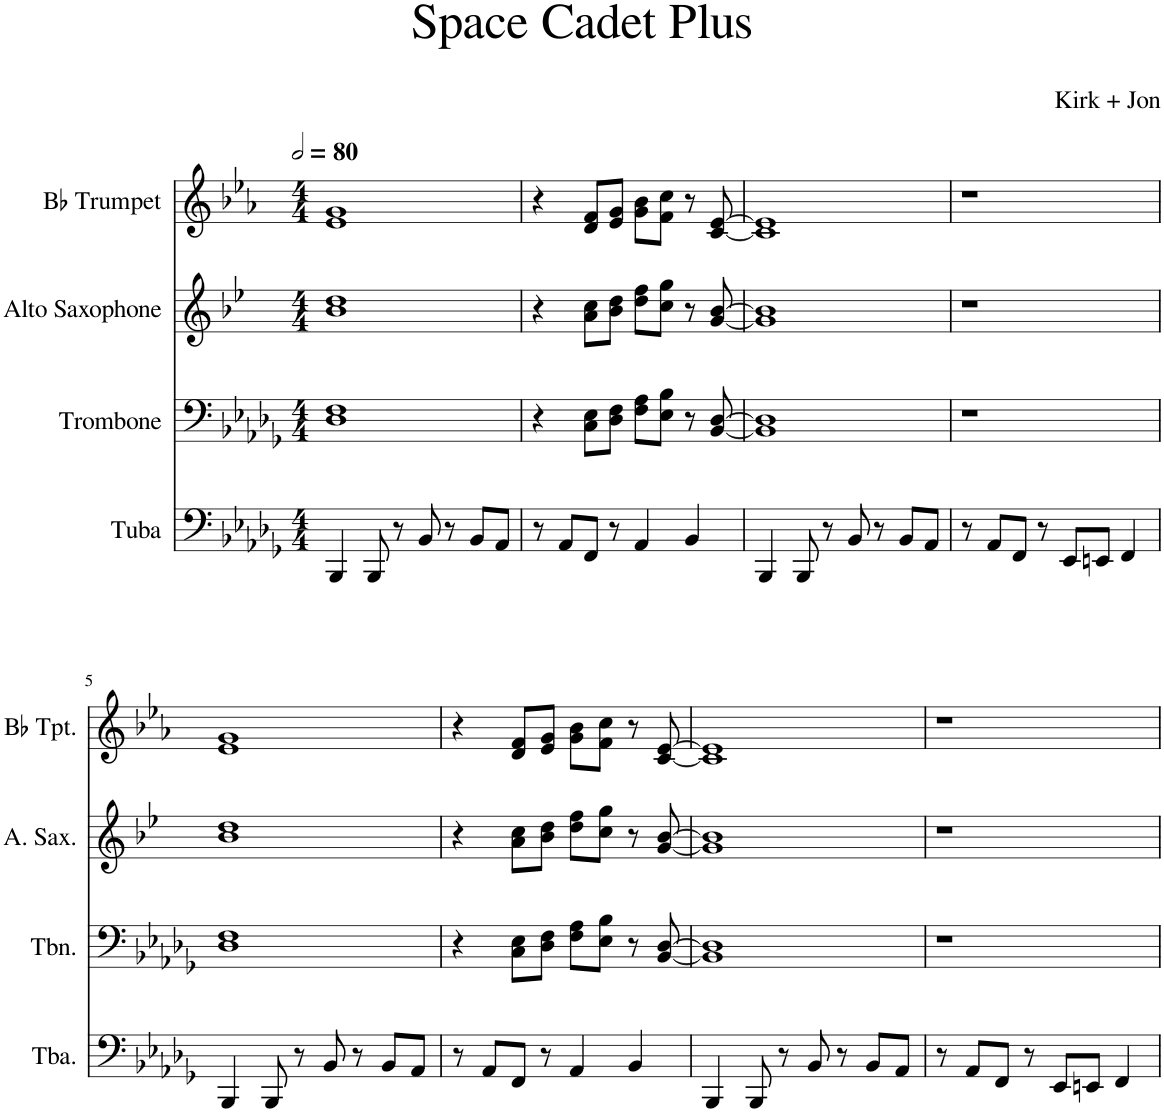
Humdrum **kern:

**kern	**kern	**kern	**kern
*part4	*part3	*part2	*part1
*staff4	*staff3	*staff2	*staff1
*I"Tuba	*I"Trombone	*I"Alto Saxophone	*I"Bb Trumpet
*I'Tba.	*I'Tbn.	*I'A. Sax.	*I'Bb Tpt.
*clefF4	*clefF4	*clefG2	*clefG2
*	*	*Trd5c9	*Trd1c2
*k[b-e-a-d-g-]	*k[b-e-a-d-g-]	*k[b-e-]	*k[b-e-a-]
*M4/4	*M4/4	*M4/4	*M4/4
*MM160	*MM160	*MM160	*MM160
=1	=1	=1	=1
4BBB-/	1D- 1F	1b- 1dd	1e- 1g
8BBB-/	.	.	.
8r	.	.	.
8BB-/	.	.	.
8r	.	.	.
8BB-/L	.	.	.
8AA-/J	.	.	.
=2	=2	=2	=2
8r	4r	4r	4r
8AA-/L	.	.	.
8FF/J	8C\ 8E-\L	8a\ 8cc\L	8d/ 8f/L
8r	8D-\ 8F\J	8b-\ 8dd\J	8e-/ 8g/J
4AA-/	8F\ 8A-\L	8dd\ 8ff\L	8g\ 8b-\L
.	8E-\ 8B-\J	8cc\ 8gg\J	8f\ 8cc\J
4BB-/	8r	8r	8r
.	[8BB-/ [8D-/	[8g/ [8b-/	[8c/ [8e-/
=3	=3	=3	=3
4BBB-/	1BB-] 1D-]	1g] 1b-]	1c] 1e-]
8BBB-/	.	.	.
8r	.	.	.
8BB-/	.	.	.
8r	.	.	.
8BB-/L	.	.	.
8AA-/J	.	.	.
=4	=4	=4	=4
8r	1r	1r	1r
8AA-/L	.	.	.
8FF/J	.	.	.
8r	.	.	.
8EE-/L	.	.	.
8EEn/J	.	.	.
4FF/	.	.	.
!!LO:LB:g=z
=5	=5	=5	=5
4BBB-/	1D- 1F	1b- 1dd	1e- 1g
8BBB-/	.	.	.
8r	.	.	.
8BB-/	.	.	.
8r	.	.	.
8BB-/L	.	.	.
8AA-/J	.	.	.
=6	=6	=6	=6
8r	4r	4r	4r
8AA-/L	.	.	.
8FF/J	8C\ 8E-\L	8a\ 8cc\L	8d/ 8f/L
8r	8D-\ 8F\J	8b-\ 8dd\J	8e-/ 8g/J
4AA-/	8F\ 8A-\L	8dd\ 8ff\L	8g\ 8b-\L
.	8E-\ 8B-\J	8cc\ 8gg\J	8f\ 8cc\J
4BB-/	8r	8r	8r
.	[8BB-/ [8D-/	[8g/ [8b-/	[8c/ [8e-/
=7	=7	=7	=7
4BBB-/	1BB-] 1D-]	1g] 1b-]	1c] 1e-]
8BBB-/	.	.	.
8r	.	.	.
8BB-/	.	.	.
8r	.	.	.
8BB-/L	.	.	.
8AA-/J	.	.	.
=8	=8	=8	=8
8r	1r	1r	1r
8AA-/L	.	.	.
8FF/J	.	.	.
8r	.	.	.
8EE-/L	.	.	.
8EEn/J	.	.	.
4FF/	.	.	.
=	=	=	=
*-	*-	*-	*-
